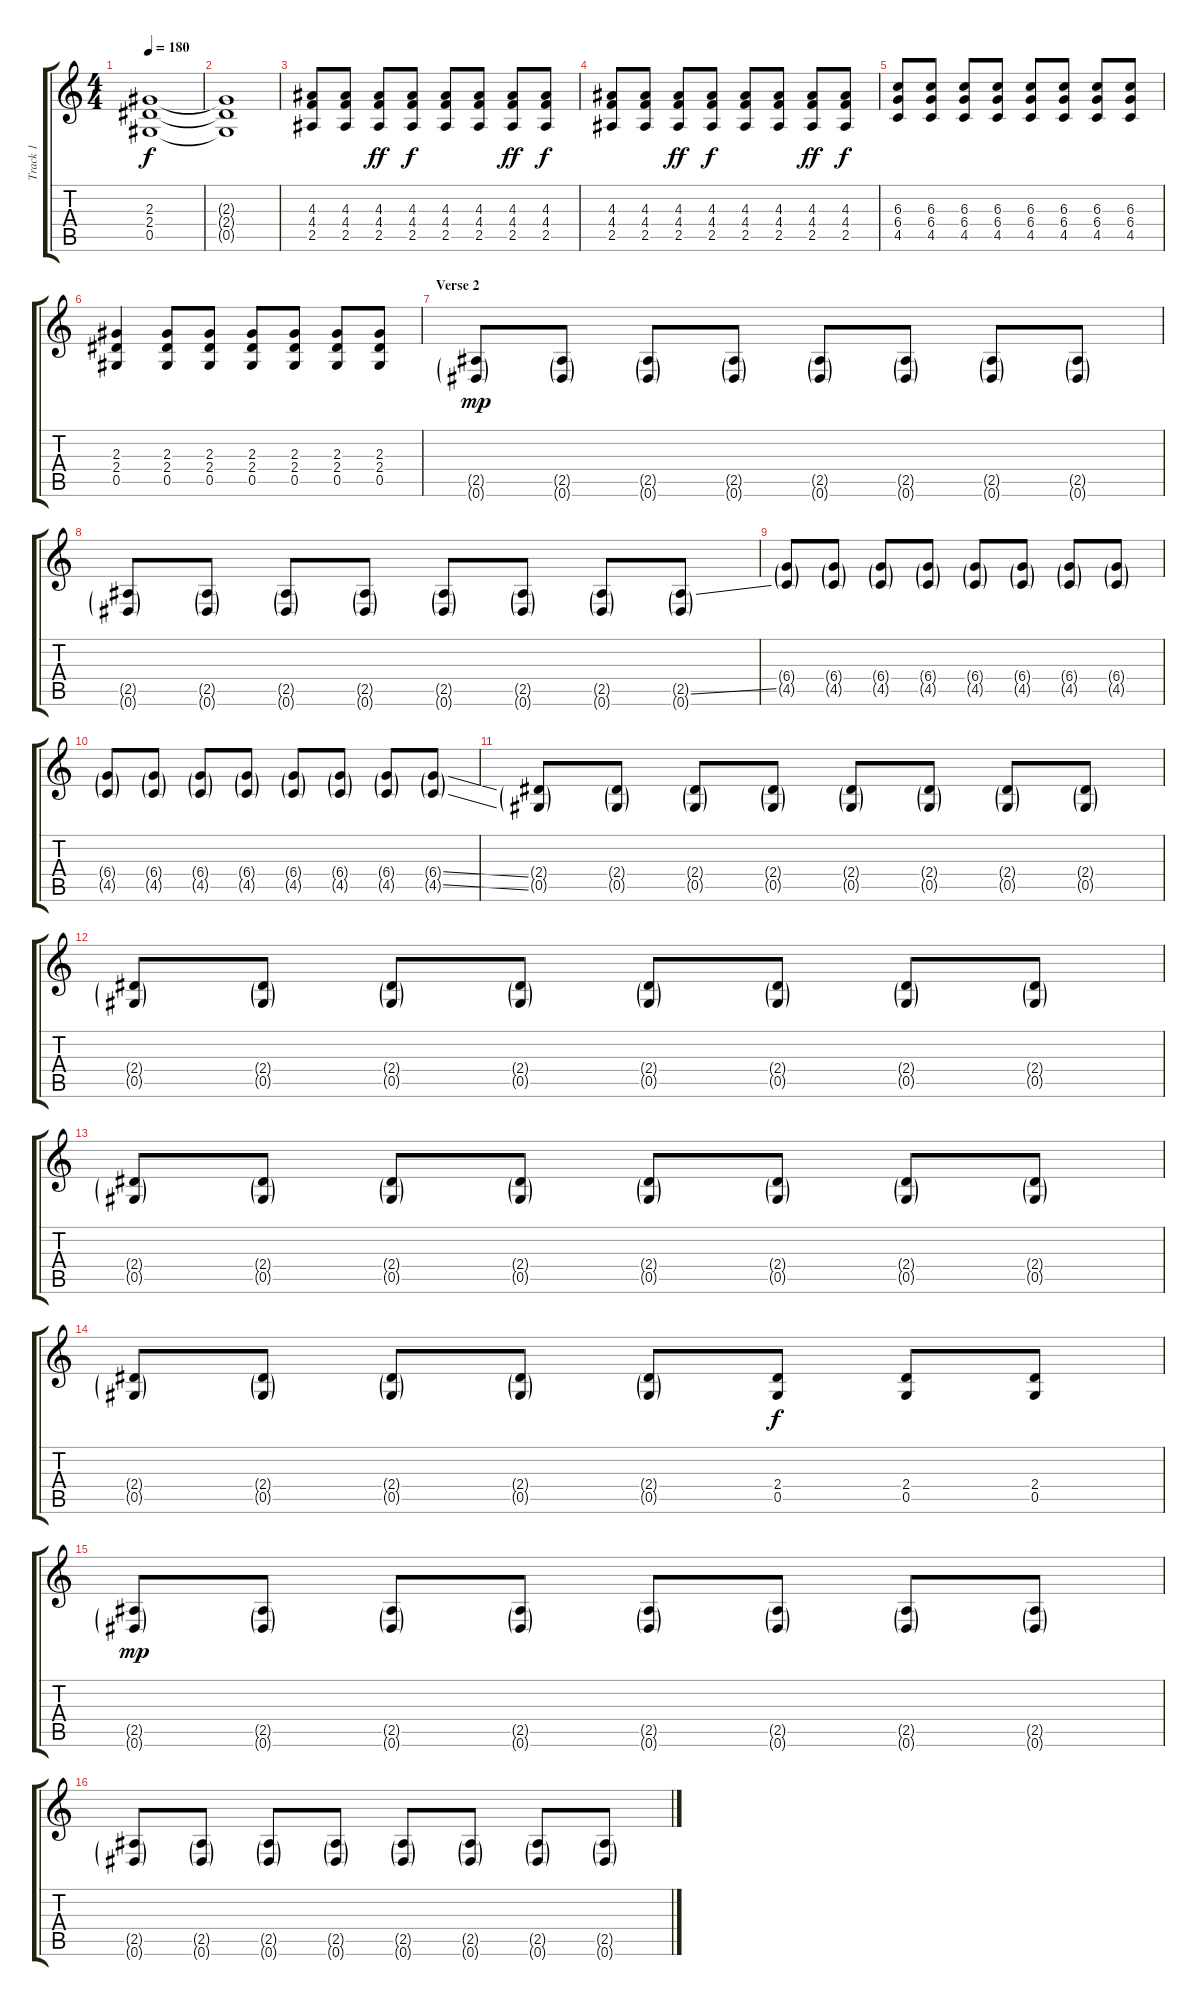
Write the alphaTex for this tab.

\track ("Track 1" "Track 1") {instrument overdrivenguitar}
\staff {score tabs}
\tuning (Eb4 Bb3 Gb3 Db3 Ab2 Eb2) {hide}
\ts (4 4)
\tempo 180
\clef g2
\ks c
(2.3 2.4 0.5).1{dy f} |
(2.3{t} 2.4{t} 0.5{t}).1 |
(4.3 4.4 2.5).8 (4.3 4.4 2.5).8 (4.3 4.4 2.5).8{dy ff} (4.3 4.4 2.5).8{dy f} (4.3 4.4 2.5).8 (4.3 4.4 2.5).8 (4.3 4.4 2.5).8{dy ff} (4.3 4.4 2.5).8{dy f} |
(4.3 4.4 2.5).8 (4.3 4.4 2.5).8 (4.3 4.4 2.5).8{dy ff} (4.3 4.4 2.5).8{dy f} (4.3 4.4 2.5).8 (4.3 4.4 2.5).8 (4.3 4.4 2.5).8{dy ff} (4.3 4.4 2.5).8{dy f} |
(6.3 6.4 4.5).8 (6.3 6.4 4.5).8 (6.3 6.4 4.5).8 (6.3 6.4 4.5).8 (6.3 6.4 4.5).8 (6.3 6.4 4.5).8 (6.3 6.4 4.5).8 (6.3 6.4 4.5).8 |
(2.3 2.4 0.5).4 (2.3 2.4 0.5).8 (2.3 2.4 0.5).8 (2.3 2.4 0.5).8 (2.3 2.4 0.5).8 (2.3 2.4 0.5).8 (2.3 2.4 0.5).8 |
\section ("" "Verse 2")
(2.5{g} 0.6{g}).8{dy mp} (2.5{g} 0.6{g}).8 (2.5{g} 0.6{g}).8 (2.5{g} 0.6{g}).8 (2.5{g} 0.6{g}).8 (2.5{g} 0.6{g}).8 (2.5{g} 0.6{g}).8 (2.5{g} 0.6{g}).8 |
(2.5{g} 0.6{g}).8 (2.5{g} 0.6{g}).8 (2.5{g} 0.6{g}).8 (2.5{g} 0.6{g}).8 (2.5{g} 0.6{g}).8 (2.5{g} 0.6{g}).8 (2.5{g} 0.6{g}).8 (2.5{ss g} 0.6{g}).8 |
(6.4{g} 4.5{g}).8 (6.4{g} 4.5{g}).8 (6.4{g} 4.5{g}).8 (6.4{g} 4.5{g}).8 (6.4{g} 4.5{g}).8 (6.4{g} 4.5{g}).8 (6.4{g} 4.5{g}).8 (6.4{g} 4.5{g}).8 |
(6.4{g} 4.5{g}).8 (6.4{g} 4.5{g}).8 (6.4{g} 4.5{g}).8 (6.4{g} 4.5{g}).8 (6.4{g} 4.5{g}).8 (6.4{g} 4.5{g}).8 (6.4{g} 4.5{g}).8 (6.4{ss g} 4.5{ss g}).8 |
(2.4{g} 0.5{g}).8 (2.4{g} 0.5{g}).8 (2.4{g} 0.5{g}).8 (2.4{g} 0.5{g}).8 (2.4{g} 0.5{g}).8 (2.4{g} 0.5{g}).8 (2.4{g} 0.5{g}).8 (2.4{g} 0.5{g}).8 |
(2.4{g} 0.5{g}).8 (2.4{g} 0.5{g}).8 (2.4{g} 0.5{g}).8 (2.4{g} 0.5{g}).8 (2.4{g} 0.5{g}).8 (2.4{g} 0.5{g}).8 (2.4{g} 0.5{g}).8 (2.4{g} 0.5{g}).8 |
(2.4{g} 0.5{g}).8 (2.4{g} 0.5{g}).8 (2.4{g} 0.5{g}).8 (2.4{g} 0.5{g}).8 (2.4{g} 0.5{g}).8 (2.4{g} 0.5{g}).8 (2.4{g} 0.5{g}).8 (2.4{g} 0.5{g}).8 |
(2.4{g} 0.5{g}).8 (2.4{g} 0.5{g}).8 (2.4{g} 0.5{g}).8 (2.4{g} 0.5{g}).8 (2.4{g} 0.5{g}).8 (2.4 0.5).8{dy f} (2.4 0.5).8 (2.4 0.5).8 |
(2.5{g} 0.6{g}).8{dy mp} (2.5{g} 0.6{g}).8 (2.5{g} 0.6{g}).8 (2.5{g} 0.6{g}).8 (2.5{g} 0.6{g}).8 (2.5{g} 0.6{g}).8 (2.5{g} 0.6{g}).8 (2.5{g} 0.6{g}).8 |
(2.5{g} 0.6{g}).8 (2.5{g} 0.6{g}).8 (2.5{g} 0.6{g}).8 (2.5{g} 0.6{g}).8 (2.5{g} 0.6{g}).8 (2.5{g} 0.6{g}).8 (2.5{g} 0.6{g}).8 (2.5{ss g} 0.6{g}).8
